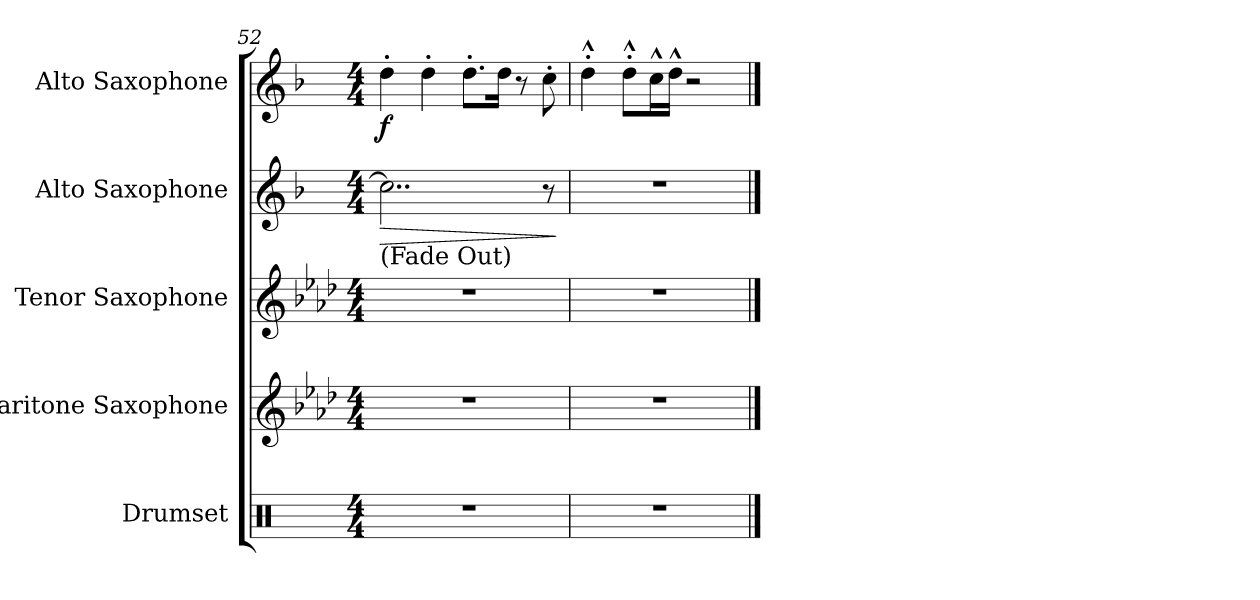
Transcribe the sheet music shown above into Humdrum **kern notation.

**kern	**kern	**kern	**kern	**dynam	**kern	**dynam
*part5	*part4	*part3	*part2	*part2	*part1	*part1
*staff5	*staff4	*staff3	*staff2	*staff2	*staff1	*staff1
*I"Drumset	*I"Baritone Saxophone	*I"Tenor Saxophone	*I"Alto Saxophone	*	*I"Alto Saxophone	*
*I'Drs.	*I'Bar. Sax.	*I'T. Sax.	*I'A. Sax.	*	*I'A. Sax.	*
*clefX	*clefG2	*clefG2	*clefG2	*	*clefG2	*
*	*ITrd12c21	*ITrd8c14	*ITrd5c9	*	*ITrd5c9	*
*k[]	*k[b-e-a-d-]	*k[b-e-a-d-]	*k[b-e-a-d-]	*	*k[b-e-a-d-]	*
*M4/4	*M4/4	*M4/4	*M4/4	*	*M4/4	*
=52	=52	=52	=52	=52	=52	=52
!	!	!	!LO:TX:b:t=(Fade Out)	!	!	!
!	!	!	!	!LO:HP:b	!	!LO:DY:b
1r	1r	1r	2..e-\]	>	4f'\	f
.	.	.	.	.	4f'\	.
.	.	.	.	.	8.f'\L	.
.	.	.	.	.	16f\Jk	.
.	.	.	.	.	8r	.
.	.	.	8r	.	8e-'\	.
.	.	.	.	]	.	.
=53	=53	=53	=53	=53	=53	=53
1r	1r	1r	1r	.	4f'^^\	.
.	.	.	.	.	8f'^^\L	.
.	.	.	.	.	16e-^^\L	.
.	.	.	.	.	16f^^\JJ	.
.	.	.	.	.	2r	.
==	==	==	==	==	==	==
*-	*-	*-	*-	*-	*-	*-
